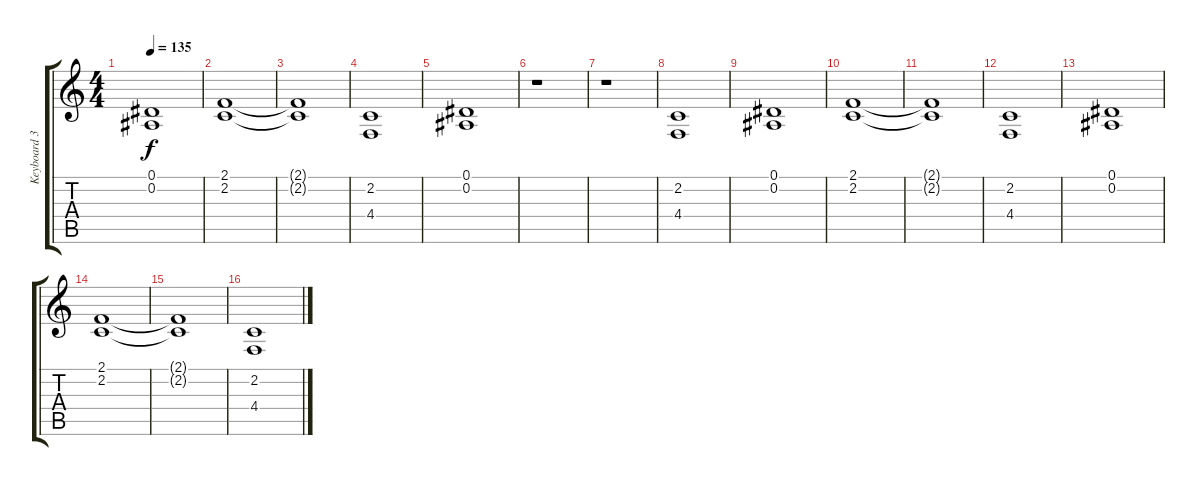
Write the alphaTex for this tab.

\track ("Keyboard 3" "Keyboard 3") {instrument stringensemble2}
\staff {score tabs}
\tuning (Eb4 Bb3 Gb3 Db3 Ab2 Eb2) {hide}
\ts (4 4)
\tempo 135
\clef g2
\ks c
(0.1 0.2).1{dy f} |
(2.1 2.2).1 |
(2.1{t} 2.2{t}).1 |
(2.2 4.4).1 |
(0.1 0.2).1 |
r.1 |
r.1 |
(2.2 4.4).1 |
(0.1 0.2).1 |
(2.1 2.2).1 |
(2.1{t} 2.2{t}).1 |
(2.2 4.4).1 |
(0.1 0.2).1 |
(2.1 2.2).1 |
(2.1{t} 2.2{t}).1 |
(2.2 4.4).1
